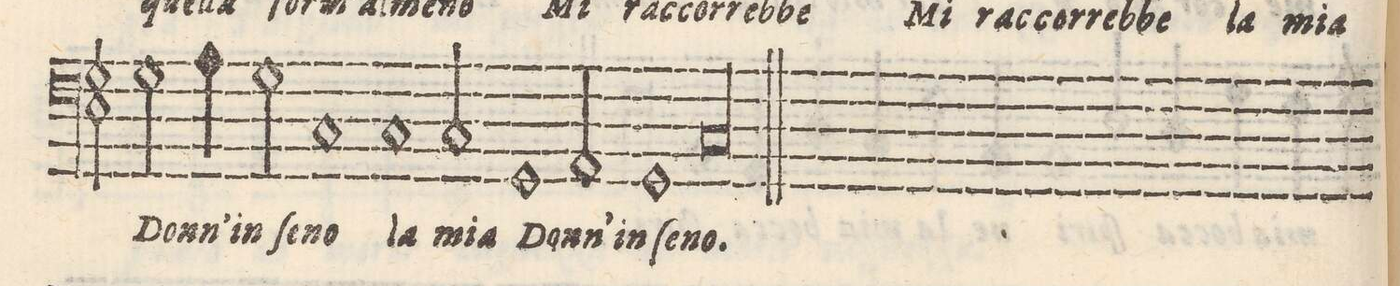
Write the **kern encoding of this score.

**kern	**text
*I"BASSO	*
*clefF4	*
*k[]	*
*met(c)	*
*M4/4	*
2G\	Donn'
=57-	=57-
4A\	in
2G\	ſe-
=58-	=58-
1C	-no
=59-	=59-
1C	la-
=60-	=60-
2C/	-mia
1GG/	Donn'
=61-	=61-
2AA/	in
=62-	=62-
1GG	ſe-
=63-	=63-
0.C	-no.
=64-	=64-
=65-	=65-
=-	=-
*-	*-
